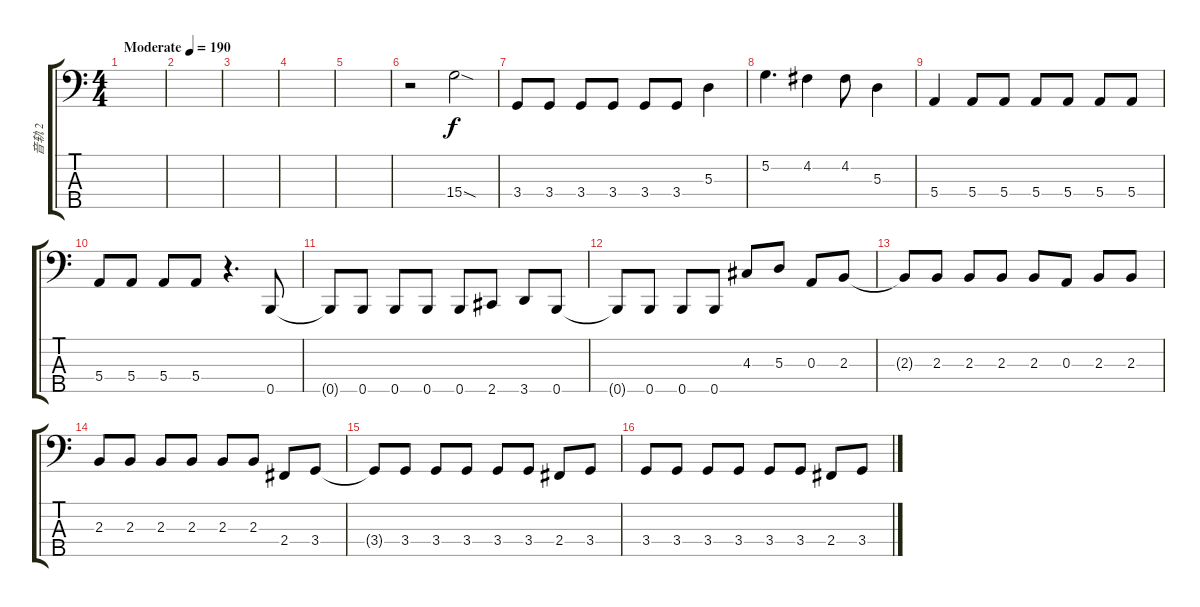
\track ("音轨 2" "音轨 2") {instrument electricbassfinger}
\staff {score tabs}
\tuning (G2 D2 A1 E1 B0) {hide}
\ts (4 4)
\tempo (190 "Moderate")
\clef f4
\ks c
|
|
|
|
|
r.2 15.4{sod}.2 |
3.4.8 3.4.8 3.4.8 3.4.8 3.4.8 3.4.8 5.3.4 |
5.2.4{d} 4.2.4 4.2.8 5.3.4 |
5.4.4 5.4.8 5.4.8 5.4.8 5.4.8 5.4.8 5.4.8 |
5.4.8 5.4.8 5.4.8 5.4.8 r.4{d} 0.5.8 |
0.5{t}.8 0.5.8 0.5.8 0.5.8 0.5.8 2.5.8 3.5.8 0.5.8 |
0.5{t}.8 0.5.8 0.5.8 0.5.8 4.3.8 5.3.8 0.3.8 2.3.8 |
2.3{t}.8 2.3.8 2.3.8 2.3.8 2.3.8 0.3.8 2.3.8 2.3.8 |
2.3.8 2.3.8 2.3.8 2.3.8 2.3.8 2.3.8 2.4.8 3.4.8 |
3.4{t}.8 3.4.8 3.4.8 3.4.8 3.4.8 3.4.8 2.4.8 3.4.8 |
3.4.8 3.4.8 3.4.8 3.4.8 3.4.8 3.4.8 2.4.8 3.4.8
